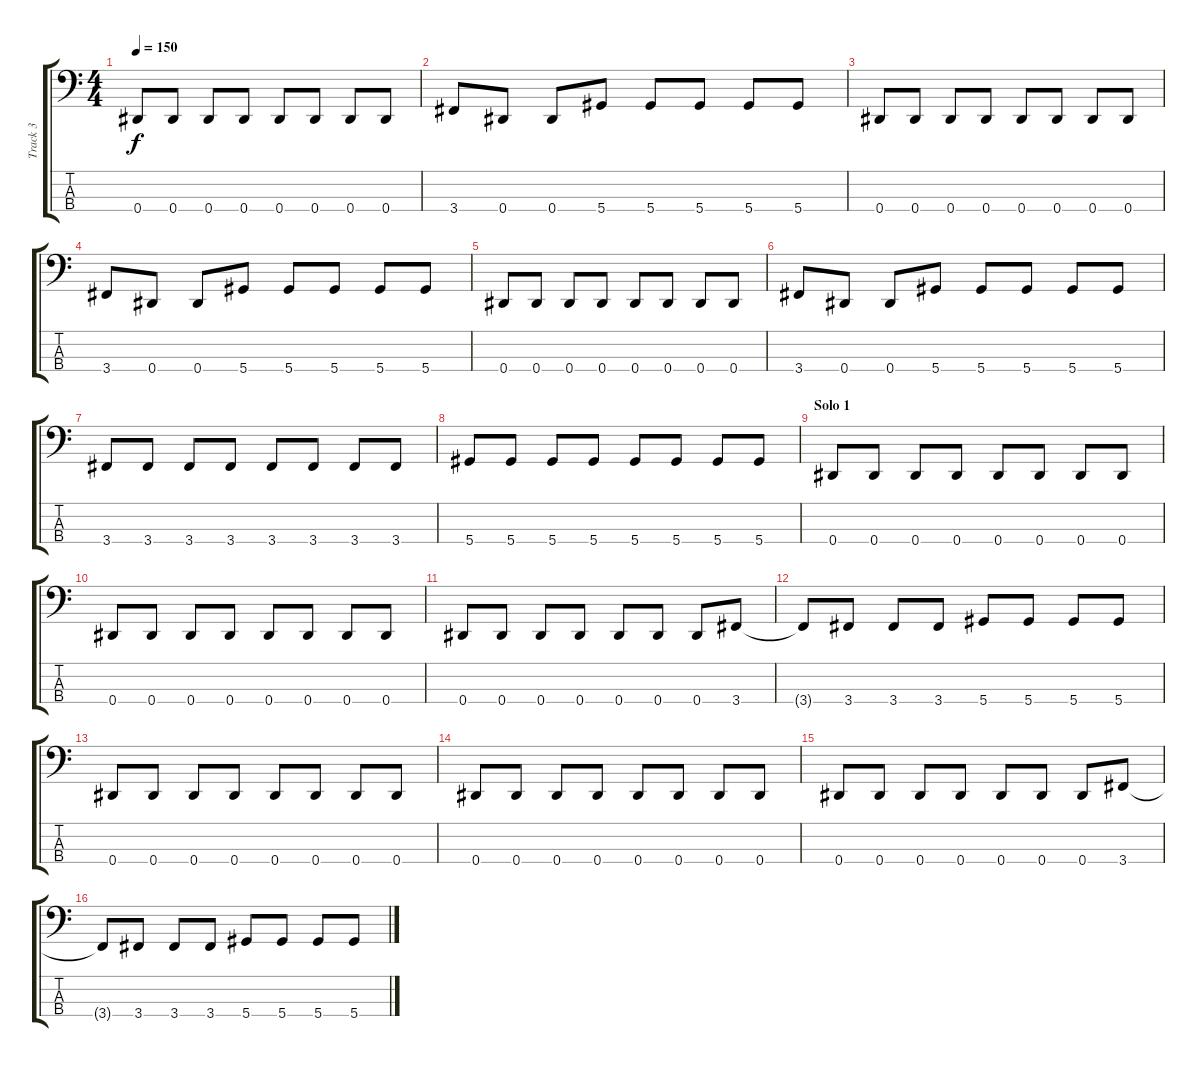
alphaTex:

\track ("Track 3" "Track 3") {instrument electricbassfinger}
\staff {score tabs}
\tuning (Gb2 Db2 Ab1 Eb1) {hide}
\ts (4 4)
\tempo 150
\clef f4
\ks c
0.4.8{dy f} 0.4.8 0.4.8 0.4.8 0.4.8 0.4.8 0.4.8 0.4.8 |
3.4.8 0.4.8 0.4.8 5.4.8 5.4.8 5.4.8 5.4.8 5.4.8 |
0.4.8 0.4.8 0.4.8 0.4.8 0.4.8 0.4.8 0.4.8 0.4.8 |
3.4.8 0.4.8 0.4.8 5.4.8 5.4.8 5.4.8 5.4.8 5.4.8 |
0.4.8 0.4.8 0.4.8 0.4.8 0.4.8 0.4.8 0.4.8 0.4.8 |
3.4.8 0.4.8 0.4.8 5.4.8 5.4.8 5.4.8 5.4.8 5.4.8 |
3.4.8 3.4.8 3.4.8 3.4.8 3.4.8 3.4.8 3.4.8 3.4.8 |
5.4.8 5.4.8 5.4.8 5.4.8 5.4.8 5.4.8 5.4.8 5.4.8 |
\section ("" "Solo 1")
0.4.8 0.4.8 0.4.8 0.4.8 0.4.8 0.4.8 0.4.8 0.4.8 |
0.4.8 0.4.8 0.4.8 0.4.8 0.4.8 0.4.8 0.4.8 0.4.8 |
0.4.8 0.4.8 0.4.8 0.4.8 0.4.8 0.4.8 0.4.8 3.4.8 |
3.4{t}.8 3.4.8 3.4.8 3.4.8 5.4.8 5.4.8 5.4.8 5.4.8 |
0.4.8 0.4.8 0.4.8 0.4.8 0.4.8 0.4.8 0.4.8 0.4.8 |
0.4.8 0.4.8 0.4.8 0.4.8 0.4.8 0.4.8 0.4.8 0.4.8 |
0.4.8 0.4.8 0.4.8 0.4.8 0.4.8 0.4.8 0.4.8 3.4.8 |
3.4{t}.8 3.4.8 3.4.8 3.4.8 5.4.8 5.4.8 5.4.8 5.4.8
